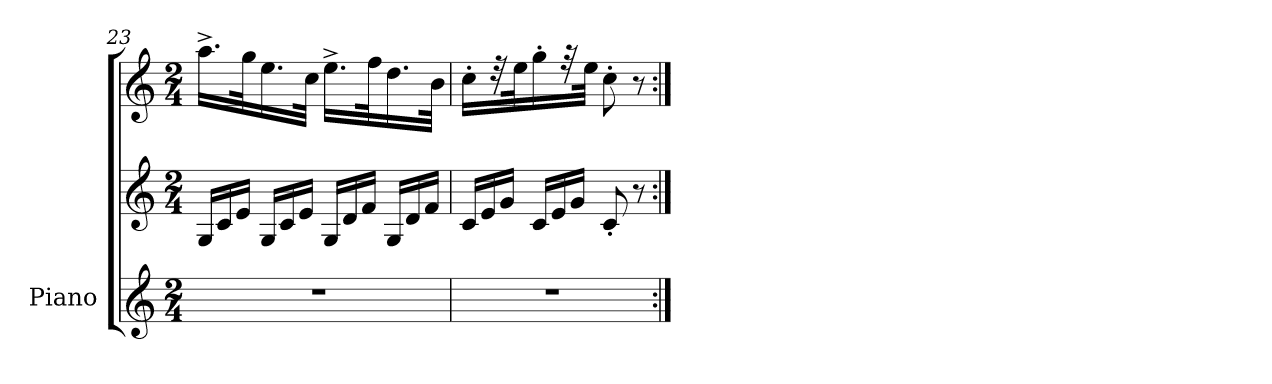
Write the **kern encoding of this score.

**kern	**kern	**kern
*part1	*part1	*part1
*staff3	*staff2	*staff1
*I"Piano	*	*
*I'Pno	*	*
*clefG2	*clefG2	*clefG2
*k[]	*k[]	*k[]
*M2/4	*M2/4	*M2/4
*	*Xtuplet	*
=23	=23	=23
2r	24G/LL	16.aa^\LL
.	24c/	.
.	24e/JJ	.
.	.	32gg\K
.	24G/LL	16.ee\
.	24c/	.
.	24e/JJ	.
.	.	32cc\JJk
.	24G/LL	16.ee^\LL
.	24d/	.
.	24f/JJ	.
.	.	32ff\K
.	24G/LL	16.dd\
.	24d/	.
.	24f/JJ	.
.	.	32b\JJk
=24	=24	=24
2r	24c/LL	16cc'\LL
.	24e/	.
.	.	32r
.	24g/JJ	.
.	.	32ee\K
.	24c/LL	16gg'\
.	24e/	.
.	.	32r
.	24g/JJ	.
.	.	32ee\JJk
.	8c'/	8cc'\
.	8r	8r
=:|!	=:|!	=:|!
*-	*-	*-
